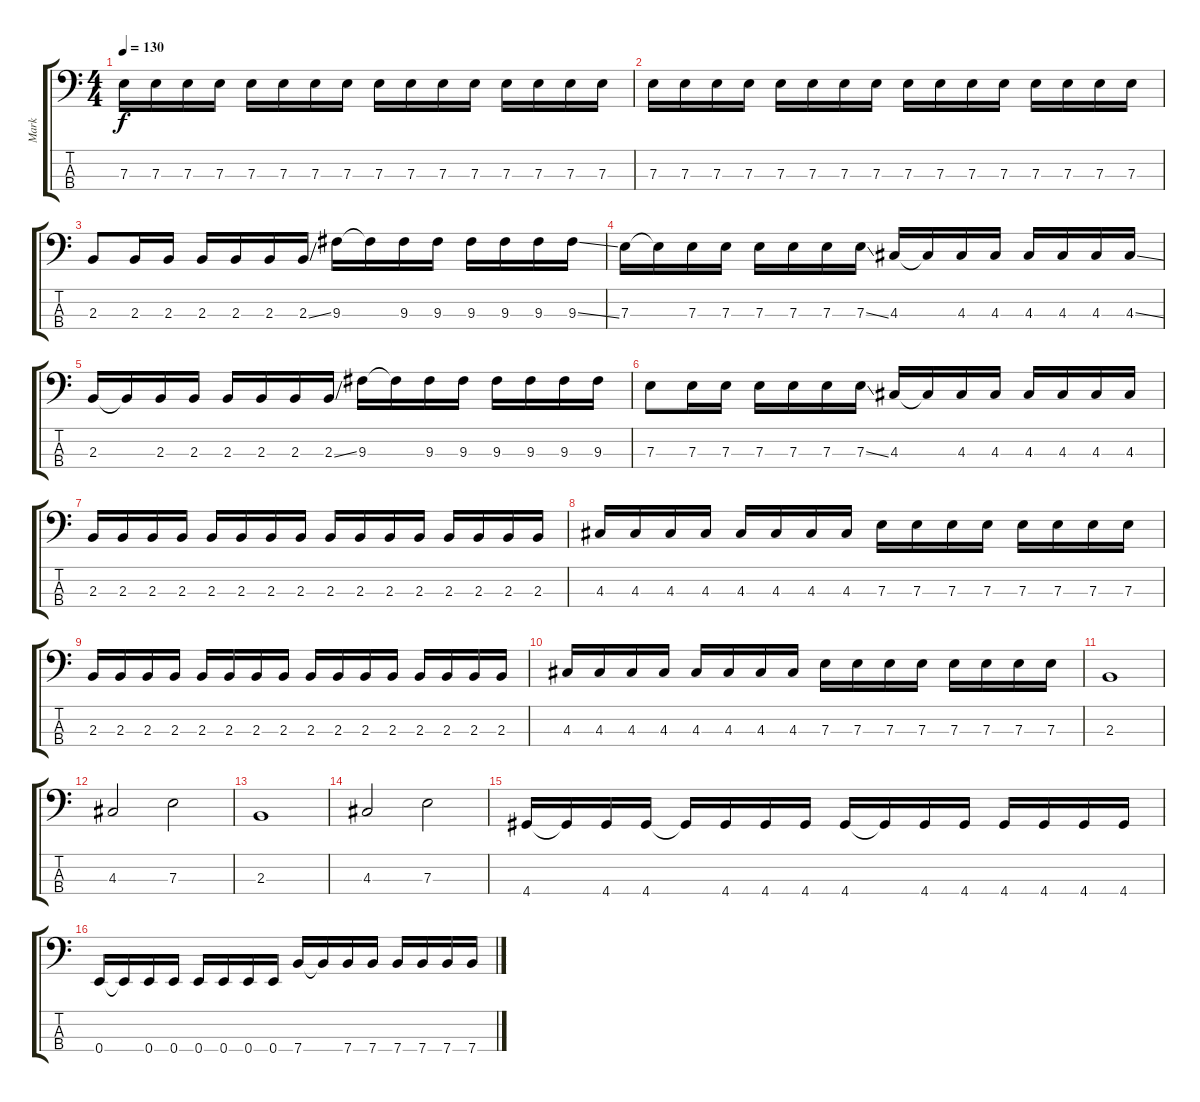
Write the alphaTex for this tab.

\track ("Mark" "Mark") {instrument electricbasspick}
\staff {score tabs}
\tuning (G2 D2 A1 E1) {hide}
\ts (4 4)
\tempo 130
\clef f4
\ks c
7.3.16{dy f} 7.3.16 7.3.16 7.3.16 7.3.16 7.3.16 7.3.16 7.3.16 7.3.16 7.3.16 7.3.16 7.3.16 7.3.16 7.3.16 7.3.16 7.3.16 |
7.3.16 7.3.16 7.3.16 7.3.16 7.3.16 7.3.16 7.3.16 7.3.16 7.3.16 7.3.16 7.3.16 7.3.16 7.3.16 7.3.16 7.3.16 7.3.16 |
2.3.8 2.3.16 2.3.16 2.3.16 2.3.16 2.3.16 2.3{ss}.16 9.3.16 9.3{t}.16 9.3.16 9.3.16 9.3.16 9.3.16 9.3.16 9.3{ss}.16 |
7.3.16 7.3{t}.16 7.3.16 7.3.16 7.3.16 7.3.16 7.3.16 7.3{ss}.16 4.3.16 4.3{t}.16 4.3.16 4.3.16 4.3.16 4.3.16 4.3.16 4.3{ss}.16 |
2.3.16 2.3{t}.16 2.3.16 2.3.16 2.3.16 2.3.16 2.3.16 2.3{ss}.16 9.3.16 9.3{t}.16 9.3.16 9.3.16 9.3.16 9.3.16 9.3.16 9.3.16 |
7.3.8 7.3.16 7.3.16 7.3.16 7.3.16 7.3.16 7.3{ss}.16 4.3.16 4.3{t}.16 4.3.16 4.3.16 4.3.16 4.3.16 4.3.16 4.3.16 |
2.3.16 2.3.16 2.3.16 2.3.16 2.3.16 2.3.16 2.3.16 2.3.16 2.3.16 2.3.16 2.3.16 2.3.16 2.3.16 2.3.16 2.3.16 2.3.16 |
4.3.16 4.3.16 4.3.16 4.3.16 4.3.16 4.3.16 4.3.16 4.3.16 7.3.16 7.3.16 7.3.16 7.3.16 7.3.16 7.3.16 7.3.16 7.3.16 |
2.3.16 2.3.16 2.3.16 2.3.16 2.3.16 2.3.16 2.3.16 2.3.16 2.3.16 2.3.16 2.3.16 2.3.16 2.3.16 2.3.16 2.3.16 2.3.16 |
4.3.16 4.3.16 4.3.16 4.3.16 4.3.16 4.3.16 4.3.16 4.3.16 7.3.16 7.3.16 7.3.16 7.3.16 7.3.16 7.3.16 7.3.16 7.3.16 |
2.3.1 |
4.3.2 7.3.2 |
2.3.1 |
4.3.2 7.3.2 |
4.4.16 4.4{t}.16 4.4.16 4.4.16 4.4{t}.16 4.4.16 4.4.16 4.4.16 4.4.16 4.4{t}.16 4.4.16 4.4.16 4.4.16 4.4.16 4.4.16 4.4.16 |
0.4.16 0.4{t}.16 0.4.16 0.4.16 0.4.16 0.4.16 0.4.16 0.4.16 7.4.16 7.4{t}.16 7.4.16 7.4.16 7.4.16 7.4.16 7.4.16 7.4.16
